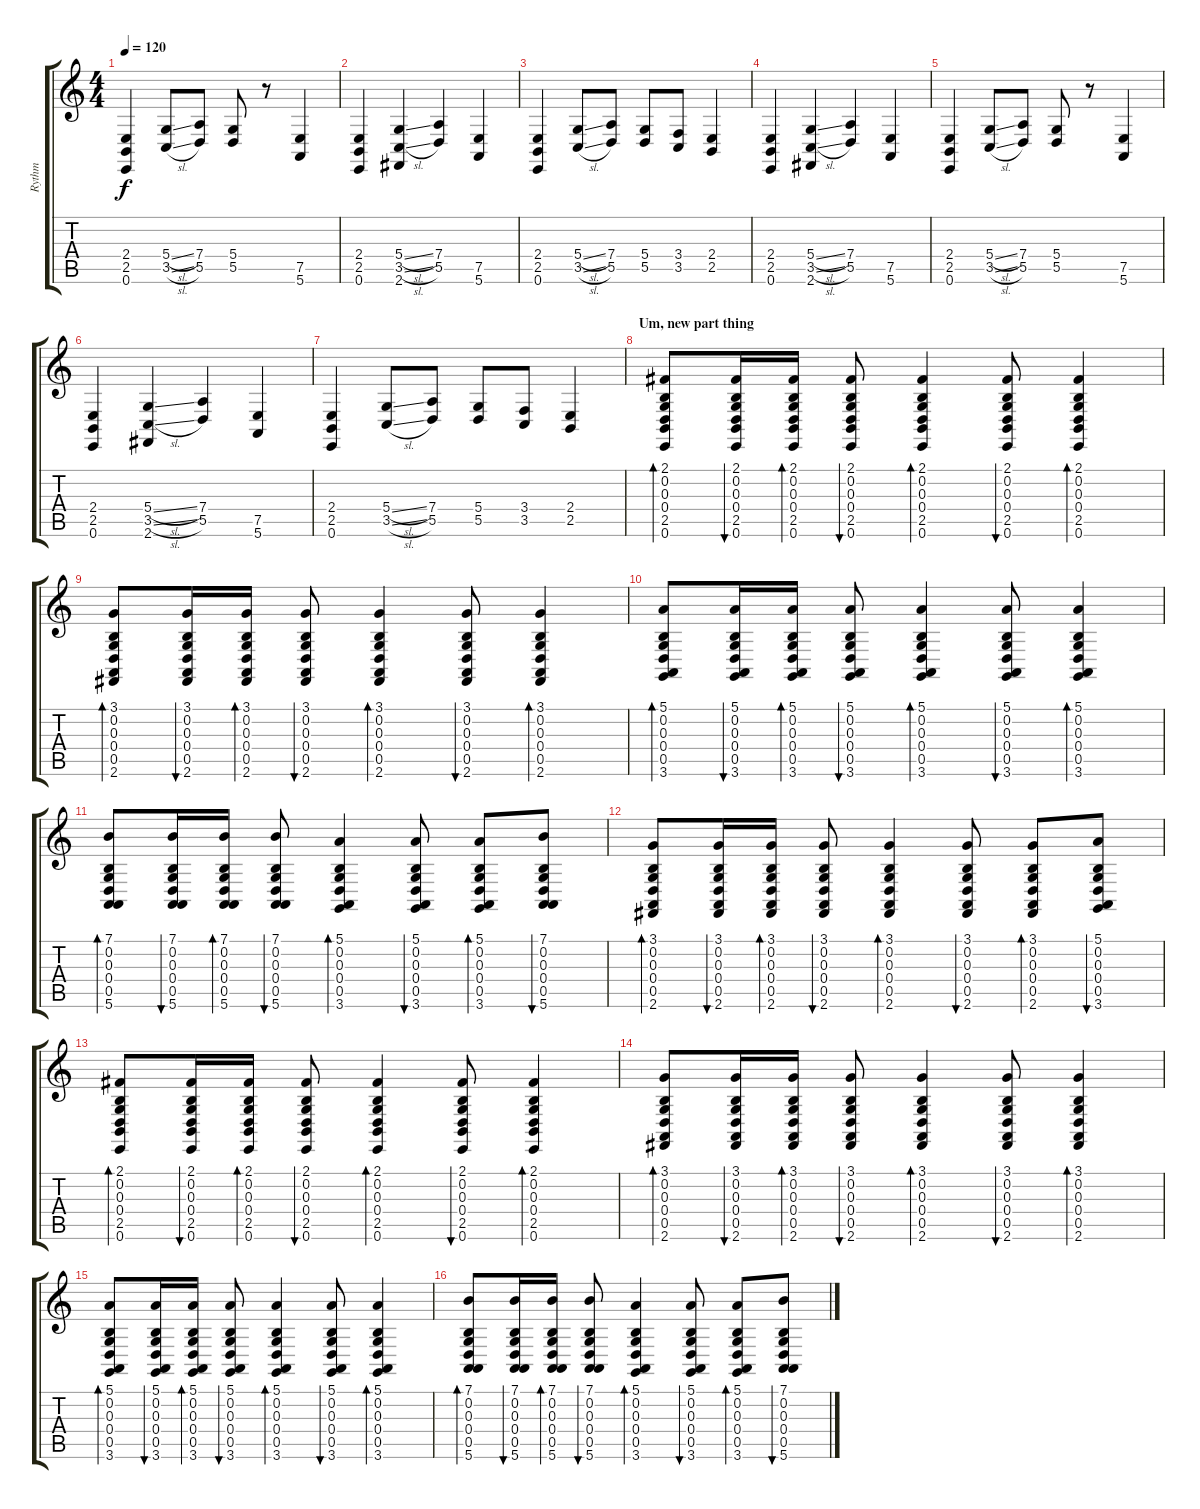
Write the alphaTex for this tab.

\track ("Rythm" "Rythm") {instrument cello}
\staff {score tabs}
\tuning (E4 B3 G3 D3 A2 E2) {hide}
\ts (4 4)
\tempo 120
\clef g2
\ks c
(2.4 2.5 0.6).4{dy f} (5.4{sl} 3.5{sl}).8 (7.4 5.5).8 (5.4 5.5).8 r.8 (7.5 5.6).4 |
(2.4 2.5 0.6).4 (5.4{sl} 3.5{sl} 2.6).4 (7.4 5.5).4 (7.5 5.6).4 |
(2.4 2.5 0.6).4 (5.4{sl} 3.5{sl}).8 (7.4 5.5).8 (5.4 5.5).8 (3.4 3.5).8 (2.4 2.5).4 |
(2.4 2.5 0.6).4 (5.4{sl} 3.5{sl} 2.6).4 (7.4 5.5).4 (7.5 5.6).4 |
(2.4 2.5 0.6).4 (5.4{sl} 3.5{sl}).8 (7.4 5.5).8 (5.4 5.5).8 r.8 (7.5 5.6).4 |
(2.4 2.5 0.6).4 (5.4{sl} 3.5{sl} 2.6).4 (7.4 5.5).4 (7.5 5.6).4 |
(2.4 2.5 0.6).4 (5.4{sl} 3.5{sl}).8 (7.4 5.5).8 (5.4 5.5).8 (3.4 3.5).8 (2.4 2.5).4 |
\section ("" "Um, new part thing")
(2.1 0.2 0.3 0.4 2.5 0.6).8{bd 60 instrument acousticguitarnylon} (2.1 0.2 0.3 0.4 2.5 0.6).16{bu 60} (2.1 0.2 0.3 0.4 2.5 0.6).16{bd 60} (2.1 0.2 0.3 0.4 2.5 0.6).8{bu 60} (2.1 0.2 0.3 0.4 2.5 0.6).4{bd 60} (2.1 0.2 0.3 0.4 2.5 0.6).8{bu 60} (2.1 0.2 0.3 0.4 2.5 0.6).4{bd 60} |
(3.1 0.2 0.3 0.4 0.5 2.6).8{bd 60} (3.1 0.2 0.3 0.4 0.5 2.6).16{bu 60} (3.1 0.2 0.3 0.4 0.5 2.6).16{bd 60} (3.1 0.2 0.3 0.4 0.5 2.6).8{bu 60} (3.1 0.2 0.3 0.4 0.5 2.6).4{bd 60} (3.1 0.2 0.3 0.4 0.5 2.6).8{bu 60} (3.1 0.2 0.3 0.4 0.5 2.6).4{bd 60} |
(5.1 0.2 0.3 0.4 0.5 3.6).8{bd 60} (5.1 0.2 0.3 0.4 0.5 3.6).16{bu 60} (5.1 0.2 0.3 0.4 0.5 3.6).16{bd 60} (5.1 0.2 0.3 0.4 0.5 3.6).8{bu 60} (5.1 0.2 0.3 0.4 0.5 3.6).4{bd 60} (5.1 0.2 0.3 0.4 0.5 3.6).8{bu 60} (5.1 0.2 0.3 0.4 0.5 3.6).4{bd 60} |
(7.1 0.2 0.3 0.4 0.5 5.6).8{bd 60} (7.1 0.2 0.3 0.4 0.5 5.6).16{bu 60} (7.1 0.2 0.3 0.4 0.5 5.6).16{bd 60} (7.1 0.2 0.3 0.4 0.5 5.6).8{bu 60} (5.1 0.2 0.3 0.4 0.5 3.6).4{bd 60} (5.1 0.2 0.3 0.4 0.5 3.6).8{bu 60} (5.1 0.2 0.3 0.4 0.5 3.6).8{bd 60} (7.1 0.2 0.3 0.4 0.5 5.6).8{bu 60} |
(3.1 0.2 0.3 0.4 0.5 2.6).8{bd 60} (3.1 0.2 0.3 0.4 0.5 2.6).16{bu 60} (3.1 0.2 0.3 0.4 0.5 2.6).16{bd 60} (3.1 0.2 0.3 0.4 0.5 2.6).8{bu 60} (3.1 0.2 0.3 0.4 0.5 2.6).4{bd 60} (3.1 0.2 0.3 0.4 0.5 2.6).8{bu 60} (3.1 0.2 0.3 0.4 0.5 2.6).8{bd 60} (5.1 0.2 0.3 0.4 0.5 3.6).8{bu 60} |
(2.1 0.2 0.3 0.4 2.5 0.6).8{bd 60} (2.1 0.2 0.3 0.4 2.5 0.6).16{bu 60} (2.1 0.2 0.3 0.4 2.5 0.6).16{bd 60} (2.1 0.2 0.3 0.4 2.5 0.6).8{bu 60} (2.1 0.2 0.3 0.4 2.5 0.6).4{bd 60} (2.1 0.2 0.3 0.4 2.5 0.6).8{bu 60} (2.1 0.2 0.3 0.4 2.5 0.6).4{bd 60} |
(3.1 0.2 0.3 0.4 0.5 2.6).8{bd 60} (3.1 0.2 0.3 0.4 0.5 2.6).16{bu 60} (3.1 0.2 0.3 0.4 0.5 2.6).16{bd 60} (3.1 0.2 0.3 0.4 0.5 2.6).8{bu 60} (3.1 0.2 0.3 0.4 0.5 2.6).4{bd 60} (3.1 0.2 0.3 0.4 0.5 2.6).8{bu 60} (3.1 0.2 0.3 0.4 0.5 2.6).4{bd 60} |
(5.1 0.2 0.3 0.4 0.5 3.6).8{bd 60} (5.1 0.2 0.3 0.4 0.5 3.6).16{bu 60} (5.1 0.2 0.3 0.4 0.5 3.6).16{bd 60} (5.1 0.2 0.3 0.4 0.5 3.6).8{bu 60} (5.1 0.2 0.3 0.4 0.5 3.6).4{bd 60} (5.1 0.2 0.3 0.4 0.5 3.6).8{bu 60} (5.1 0.2 0.3 0.4 0.5 3.6).4{bd 60} |
(7.1 0.2 0.3 0.4 0.5 5.6).8{bd 60} (7.1 0.2 0.3 0.4 0.5 5.6).16{bu 60} (7.1 0.2 0.3 0.4 0.5 5.6).16{bd 60} (7.1 0.2 0.3 0.4 0.5 5.6).8{bu 60} (5.1 0.2 0.3 0.4 0.5 3.6).4{bd 60} (5.1 0.2 0.3 0.4 0.5 3.6).8{bu 60} (5.1 0.2 0.3 0.4 0.5 3.6).8{bd 60} (7.1 0.2 0.3 0.4 0.5 5.6).8{bu 60}
